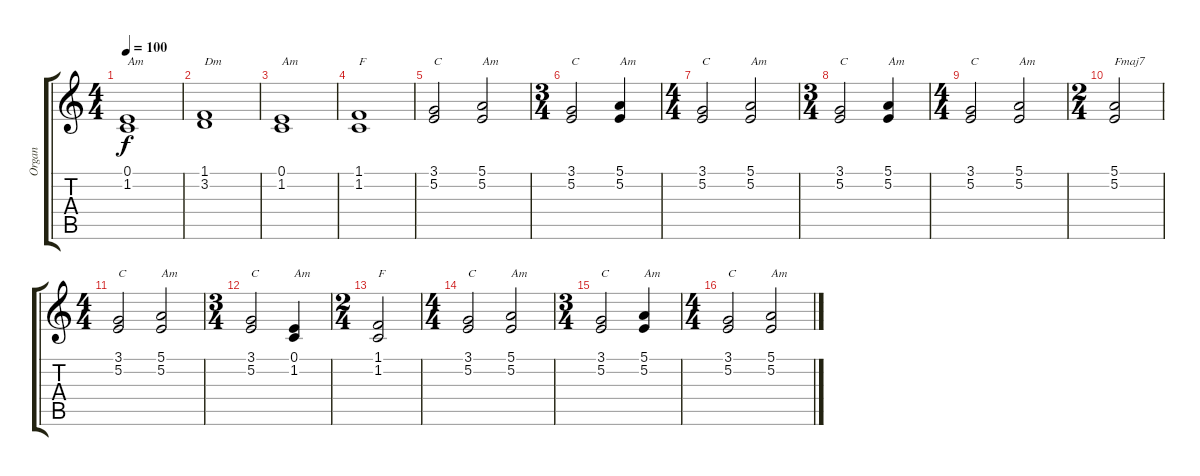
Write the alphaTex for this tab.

\track ("Organ" "Organ") {instrument percussiveorgan}
\staff {score tabs}
\tuning (E4 B3 G3 D3 A2 E2) {hide}
\ts (4 4)
\tempo 100
\clef g2
\ks c
(0.1 1.2).1{txt "Am" dy f} |
(1.1 3.2).1{txt "Dm"} |
(0.1 1.2).1{txt "Am"} |
(1.1 1.2).1{txt "F"} |
(3.1 5.2).2{txt "C"} (5.1 5.2).2{txt "Am"} |
\ts (3 4)
(3.1 5.2).2{txt "C"} (5.1 5.2).4{txt "Am"} |
\ts (4 4)
(3.1 5.2).2{txt "C"} (5.1 5.2).2{txt "Am"} |
\ts (3 4)
(3.1 5.2).2{txt "C"} (5.1 5.2).4{txt "Am"} |
\ts (4 4)
(3.1 5.2).2{txt "C"} (5.1 5.2).2{txt "Am"} |
\ts (2 4)
(5.1 5.2).2{txt "Fmaj7"} |
\ts (4 4)
(3.1 5.2).2{txt "C"} (5.1 5.2).2{txt "Am"} |
\ts (3 4)
(3.1 5.2).2{txt "C"} (0.1 1.2).4{txt "Am"} |
\ts (2 4)
(1.1 1.2).2{txt "F"} |
\ts (4 4)
(3.1 5.2).2{txt "C"} (5.1 5.2).2{txt "Am"} |
\ts (3 4)
(3.1 5.2).2{txt "C"} (5.1 5.2).4{txt "Am"} |
\ts (4 4)
(3.1 5.2).2{txt "C"} (5.1 5.2).2{txt "Am"}
